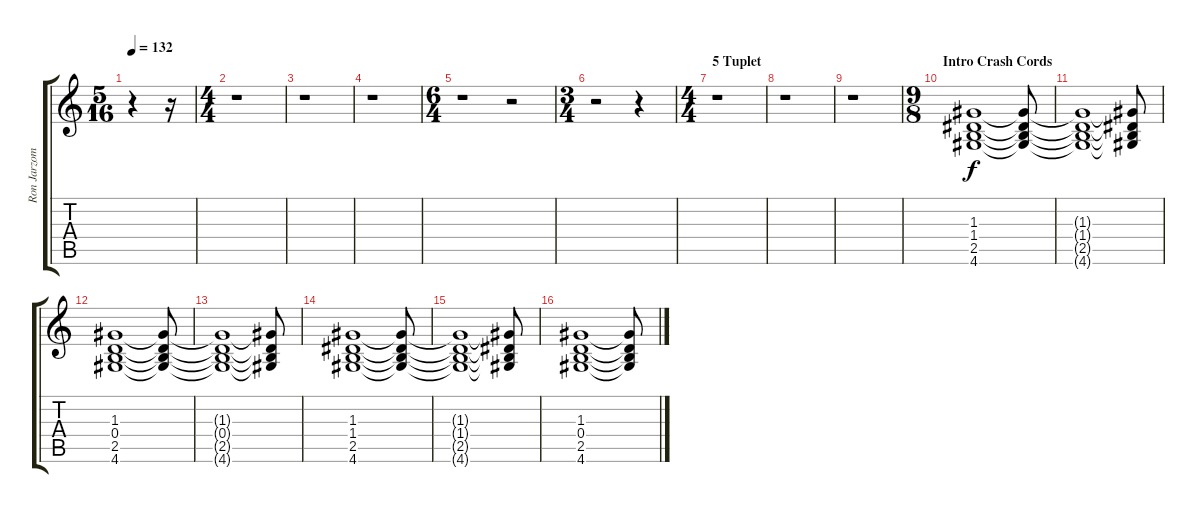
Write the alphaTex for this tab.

\track ("Ron Jarzombek (Rhythm Guitar)" "Ron Jarzom") {instrument distortionguitar}
\staff {score tabs}
\tuning (E4 B3 G3 D3 A2 E2) {hide}
\ts (5 16)
\tempo 132
\clef g2
\ks c
r.4{dy f instrument distortionguitar} r.16 |
\ts (4 4)
r.1 |
r.1 |
r.1 |
\ts (6 4)
r.1 r.2 |
\ts (3 4)
r.2 r.4 |
\ts (4 4)
\section ("" "5 Tuplet")
r.1 |
r.1 |
r.1 |
\ts (9 8)
\section ("" "Intro Crash Cords")
(1.3 1.4 2.5 4.6).1 (1.3{t} 1.4{t} 2.5{t} 4.6{t}).8 |
(1.3{t} 1.4{t} 2.5{t} 4.6{t}).1 (1.3{t} 1.4{t} 2.5{t} 4.6{t}).8 |
(1.3 0.4 2.5 4.6).1 (1.3{t} 0.4{t} 2.5{t} 4.6{t}).8 |
(1.3{t} 0.4{t} 2.5{t} 4.6{t}).1 (1.3{t} 0.4{t} 2.5{t} 4.6{t}).8 |
(1.3 1.4 2.5 4.6).1 (1.3{t} 1.4{t} 2.5{t} 4.6{t}).8 |
(1.3{t} 1.4{t} 2.5{t} 4.6{t}).1 (1.3{t} 1.4{t} 2.5{t} 4.6{t}).8 |
(1.3 0.4 2.5 4.6).1 (1.3{t} 0.4{t} 2.5{t} 4.6{t}).8
